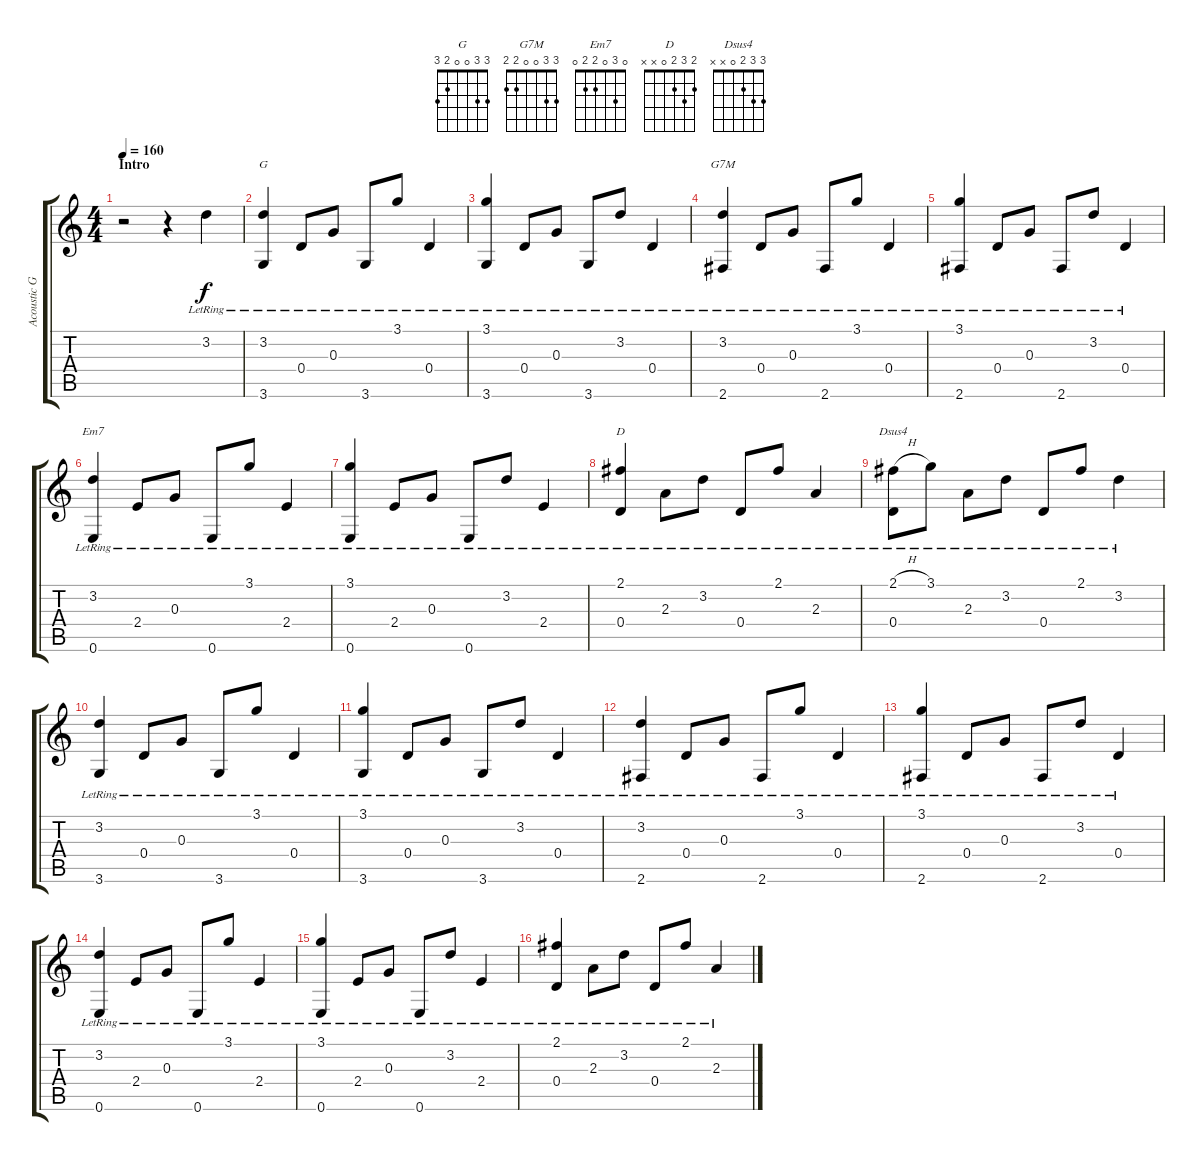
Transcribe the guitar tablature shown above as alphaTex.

\track ("Acoustic Guitar 1" "Acoustic G") {instrument acousticguitarnylon}
\staff {score tabs}
\tuning (E4 B3 G3 D3 A2 E2) {hide}
\chord ("G" 3 3 0 0 2 3)
\chord ("G7M" 3 3 0 0 2 2)
\chord ("Em7" 0 3 0 2 2 0)
\chord ("D" 2 3 2 0 x x)
\chord ("Dsus4" 3 3 2 0 x x)
\ts (4 4)
\section ("" "Intro")
\tempo 160
\clef g2
\ks c
r.2{dy f instrument acousticguitarnylon} r.4 3.2{lr}.4 |
(3.2{lr} 3.6{lr}).4{ch "G"} 0.4{lr}.8 0.3{lr}.8 3.6{lr}.8 3.1{lr}.8 0.4{lr}.4 |
(3.1{lr} 3.6{lr}).4 0.4{lr}.8 0.3{lr}.8 3.6{lr}.8 3.2{lr}.8 0.4{lr}.4 |
(3.2{lr} 2.6{lr}).4{ch "G7M"} 0.4{lr}.8 0.3{lr}.8 2.6{lr}.8 3.1{lr}.8 0.4{lr}.4 |
(3.1{lr} 2.6{lr}).4 0.4{lr}.8 0.3{lr}.8 2.6{lr}.8 3.2{lr}.8 0.4{lr}.4 |
(3.2{lr} 0.6{lr}).4{ch "Em7"} 2.4{lr}.8 0.3{lr}.8 0.6{lr}.8 3.1{lr}.8 2.4{lr}.4 |
(3.1{lr} 0.6{lr}).4 2.4{lr}.8 0.3{lr}.8 0.6{lr}.8 3.2{lr}.8 2.4{lr}.4 |
(2.1{lr} 0.4{lr}).4{ch "D"} 2.3{lr}.8 3.2{lr}.8 0.4{lr}.8 2.1{lr}.8 2.3{lr}.4 |
(2.1{h} 0.4{lr}).8{ch "Dsus4"} 3.1{lr}.8 2.3{lr}.8 3.2{lr}.8 0.4{lr}.8 2.1{lr}.8 3.2{lr}.4 |
(3.2{lr} 3.6{lr}).4 0.4{lr}.8 0.3{lr}.8 3.6{lr}.8 3.1{lr}.8 0.4{lr}.4 |
(3.1{lr} 3.6{lr}).4 0.4{lr}.8 0.3{lr}.8 3.6{lr}.8 3.2{lr}.8 0.4{lr}.4 |
(3.2{lr} 2.6{lr}).4 0.4{lr}.8 0.3{lr}.8 2.6{lr}.8 3.1{lr}.8 0.4{lr}.4 |
(3.1{lr} 2.6{lr}).4 0.4{lr}.8 0.3{lr}.8 2.6{lr}.8 3.2{lr}.8 0.4{lr}.4 |
(3.2{lr} 0.6{lr}).4 2.4{lr}.8 0.3{lr}.8 0.6{lr}.8 3.1{lr}.8 2.4{lr}.4 |
(3.1{lr} 0.6{lr}).4 2.4{lr}.8 0.3{lr}.8 0.6{lr}.8 3.2{lr}.8 2.4{lr}.4 |
(2.1{lr} 0.4{lr}).4 2.3{lr}.8 3.2{lr}.8 0.4{lr}.8 2.1{lr}.8 2.3{lr}.4
